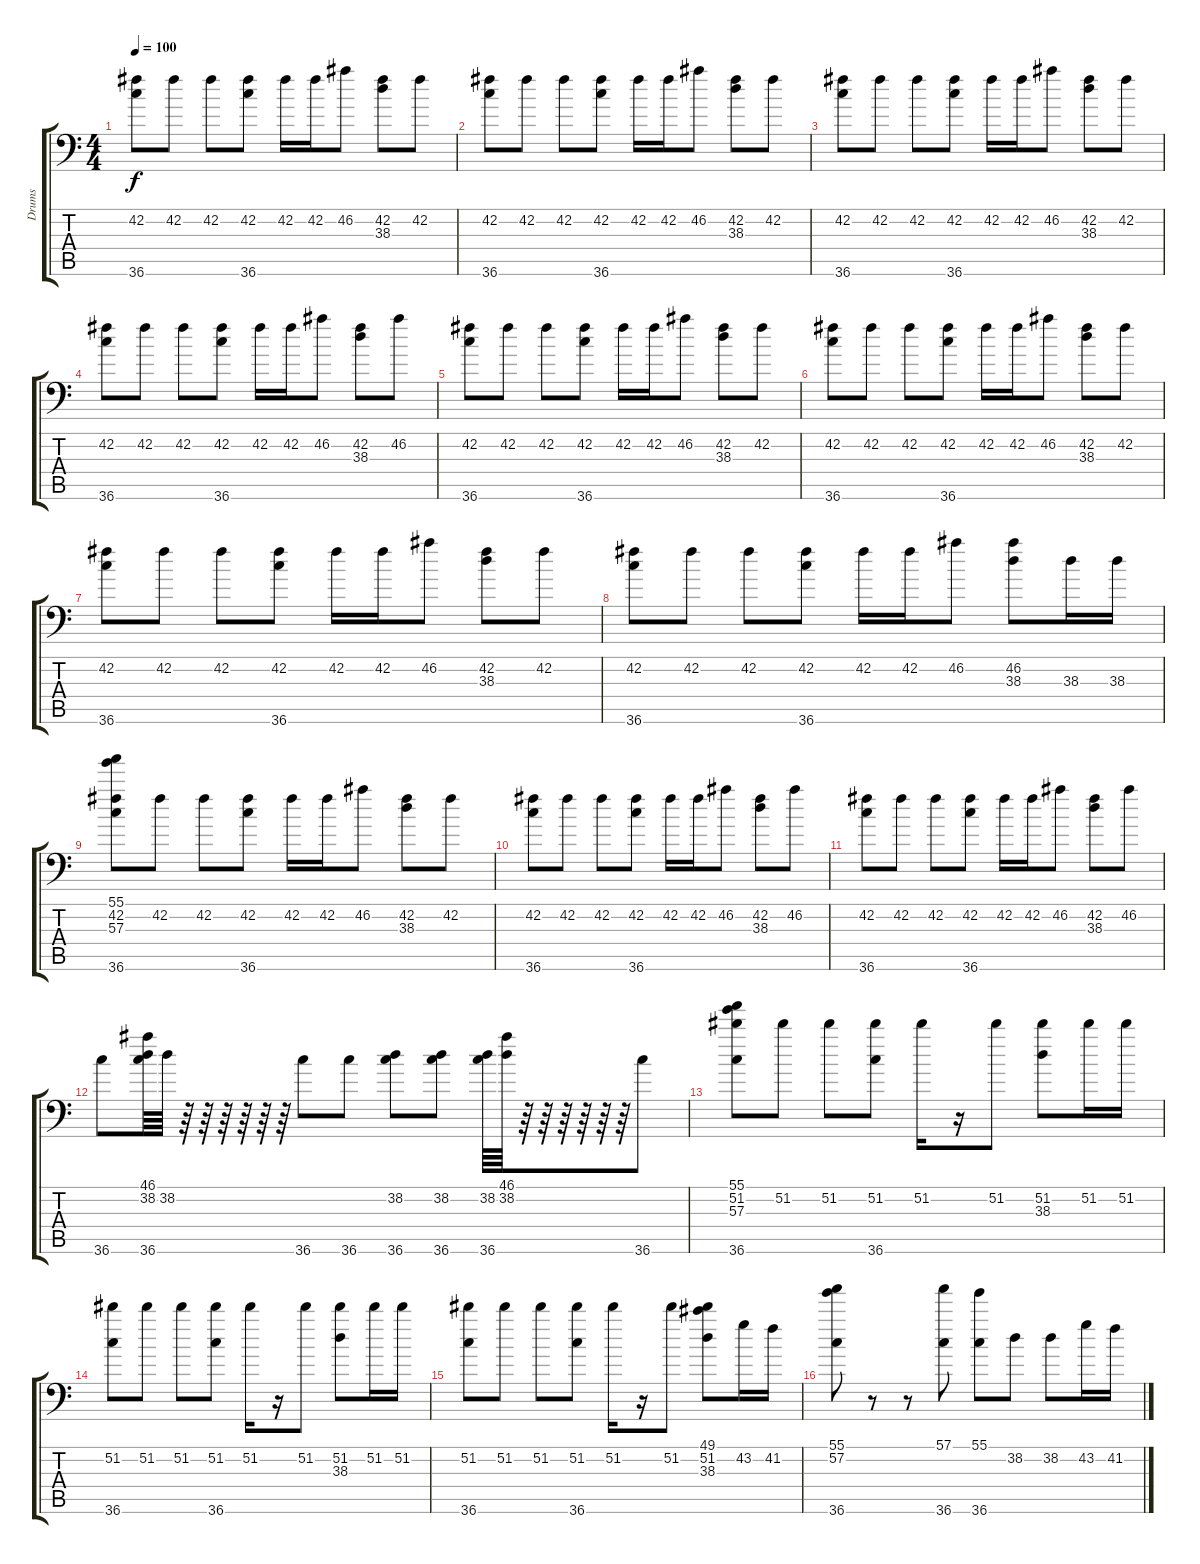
\track ("Drums" "Drums") {instrument acousticguitarsteel}
\staff {score tabs}
\tuning (C-1 C-1 C-1 C-1 C-1 C-1) {hide}
\ts (4 4)
\tempo 100
\clef f4
\ks c
(42.2 36.6).8{dy f} 42.2.8 42.2.8 (42.2 36.6).8 42.2.16 42.2.16 46.2.8 (42.2 38.3).8 42.2.8 |
(42.2 36.6).8 42.2.8 42.2.8 (42.2 36.6).8 42.2.16 42.2.16 46.2.8 (42.2 38.3).8 42.2.8 |
(42.2 36.6).8 42.2.8 42.2.8 (42.2 36.6).8 42.2.16 42.2.16 46.2.8 (42.2 38.3).8 42.2.8 |
(42.2 36.6).8 42.2.8 42.2.8 (42.2 36.6).8 42.2.16 42.2.16 46.2.8 (42.2 38.3).8 46.2.8 |
(42.2 36.6).8 42.2.8 42.2.8 (42.2 36.6).8 42.2.16 42.2.16 46.2.8 (42.2 38.3).8 42.2.8 |
(42.2 36.6).8 42.2.8 42.2.8 (42.2 36.6).8 42.2.16 42.2.16 46.2.8 (42.2 38.3).8 42.2.8 |
(42.2 36.6).8 42.2.8 42.2.8 (42.2 36.6).8 42.2.16 42.2.16 46.2.8 (42.2 38.3).8 42.2.8 |
(42.2 36.6).8 42.2.8 42.2.8 (42.2 36.6).8 42.2.16 42.2.16 46.2.8 (46.2 38.3).8 38.3.16 38.3.16 |
(55.1 42.2 57.3 36.6).8 42.2.8 42.2.8 (42.2 36.6).8 42.2.16 42.2.16 46.2.8 (42.2 38.3).8 42.2.8 |
(42.2 36.6).8 42.2.8 42.2.8 (42.2 36.6).8 42.2.16 42.2.16 46.2.8 (42.2 38.3).8 46.2.8 |
(42.2 36.6).8 42.2.8 42.2.8 (42.2 36.6).8 42.2.16 42.2.16 46.2.8 (42.2 38.3).8 46.2.8 |
36.6.8 (46.1 38.2 36.6).64 38.2.64 r.64 r.64 r.64 r.64 r.64 r.64 36.6.8 36.6.8 (38.2 36.6).8 (38.2 36.6).8 (38.2 36.6).64 (46.1 38.2).64 r.64 r.64 r.64 r.64 r.64 r.64 36.6.8 |
(55.1 51.2 57.3 36.6).8 51.2.8 51.2.8 (51.2 36.6).8 51.2.16 r.16 51.2.8 (51.2 38.3).8 51.2.16 51.2.16 |
(51.2 36.6).8 51.2.8 51.2.8 (51.2 36.6).8 51.2.16 r.16 51.2.8 (51.2 38.3).8 51.2.16 51.2.16 |
(51.2 36.6).8 51.2.8 51.2.8 (51.2 36.6).8 51.2.16 r.16 51.2.8 (49.1 51.2 38.3).8 43.2.16 41.2.16 |
(55.1 57.2 36.6).8 r.8 r.8 (57.1 36.6).8 (55.1 36.6).8 38.2.8 38.2.8 43.2.16 41.2.16
